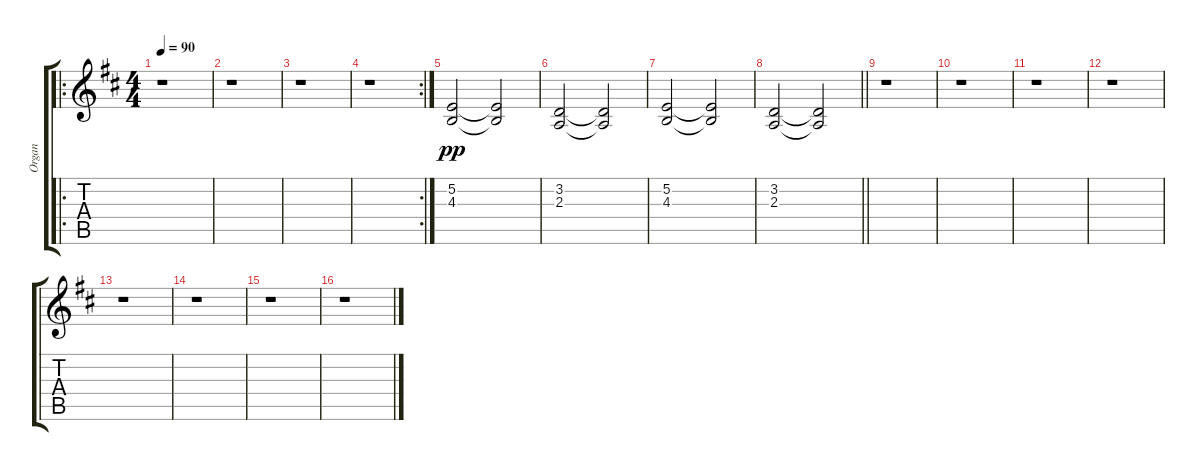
\track ("Organ" "Organ") {instrument acousticgrandpiano}
\staff {score tabs}
\tuning (E4 B3 G3 D3 A2 E2) {hide}
\ro
\ts (4 4)
\tempo 90
\clef g2
\ks d
r.1{dy pp} |
r.1 |
r.1 |
\rc 2
r.1 |
(5.2 4.3).2 (5.2{t} 4.3{t}).2 |
(3.2 2.3).2 (3.2{t} 2.3{t}).2 |
(5.2 4.3).2 (5.2{t} 4.3{t}).2 |
\barLineRight lightlight
(3.2 2.3).2 (3.2{t} 2.3{t}).2 |
r.1 |
r.1 |
r.1 |
r.1 |
r.1 |
r.1 |
r.1 |
r.1
